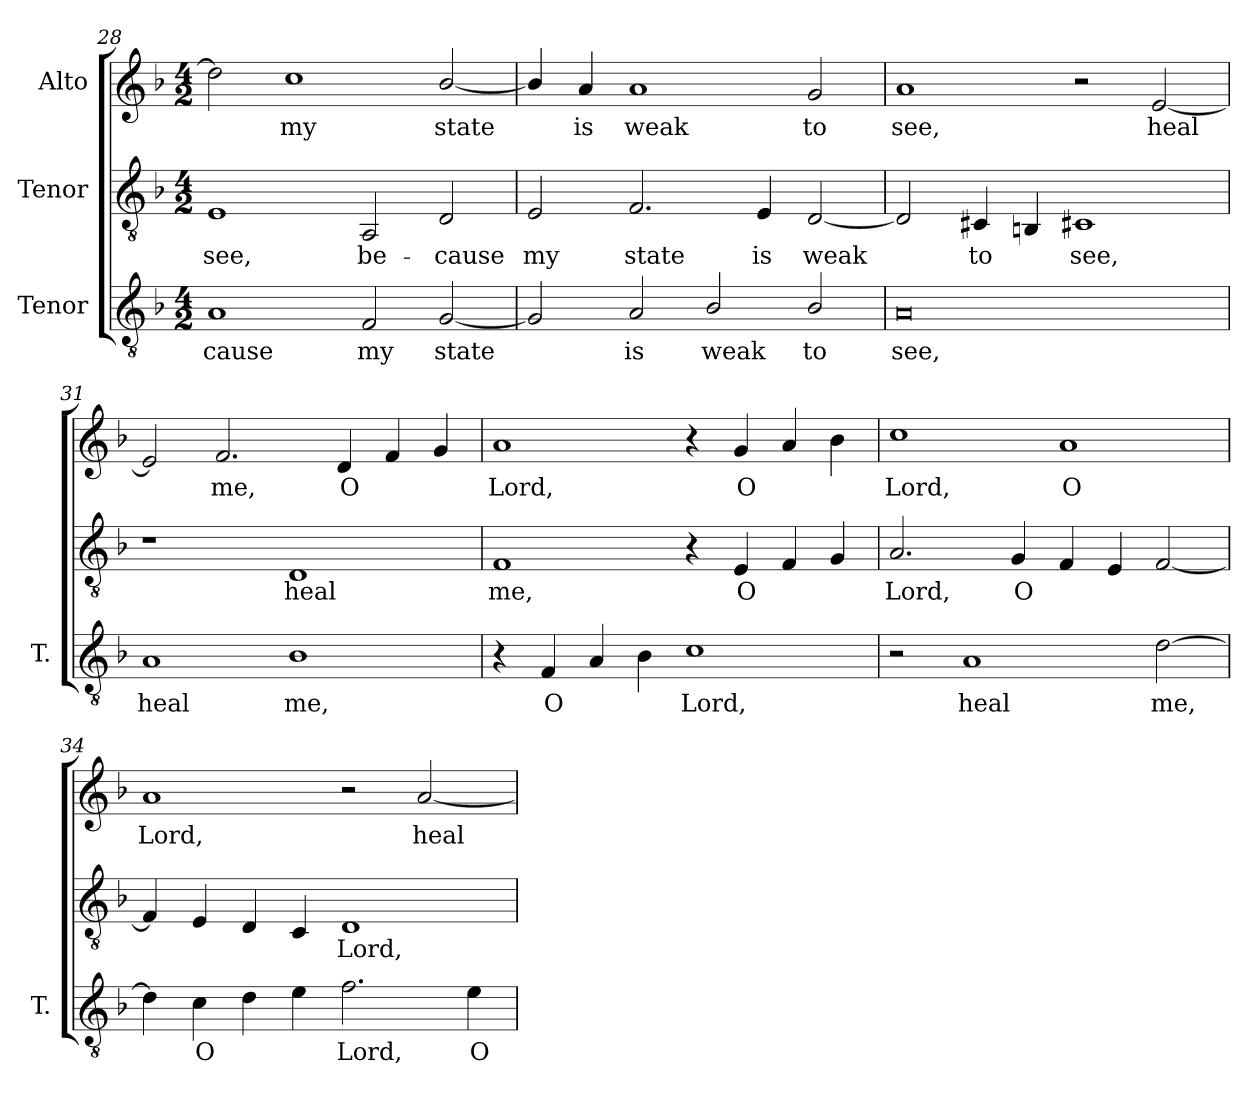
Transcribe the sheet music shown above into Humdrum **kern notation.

**kern	**text	**kern	**text	**kern	**text
*part3	*part3	*part2	*part2	*part1	*part1
*staff3	*staff3	*staff2	*staff2	*staff1	*staff1
*I"Tenor	*	*I"Tenor	*	*I"Alto	*
*I'T.	*	*	*	*	*
*clefGv2	*	*clefGv2	*	*clefG2	*
*ITrd7c12	*	*	*	*	*
*k[b-]	*	*k[b-]	*	*k[b-]	*
*F:	*	*F:	*	*F:	*
*M4/2	*	*M4/2	*	*M4/2	*
=28	=28	=28	=28	=28	=28
!	!LO:LY:b:color=#000000	!	!	!	!
!	!	!	!LO:LY:b:color=#000000	!	!
1AAi	-cause	1Ei	see,	2ddi\]	.
!	!	!	!	!	!LO:LY:b:color=#000000
.	.	.	.	1cci	my
!	!LO:LY:b:color=#000000	!	!	!	!
!	!	!	!LO:LY:b:color=#000000	!	!
2FFi/	my	2AAi/	be-	.	.
!	!LO:LY:b:color=#000000	!	!	!	!
!	!	!	!LO:LY:b:color=#000000	!	!
!	!	!	!	!	!LO:LY:b:color=#000000
[2GGi/	state	2Di/	-cause	[2b-i/	state
=29	=29	=29	=29	=29	=29
!	!	!	!LO:LY:b:color=#000000	!	!
2GGi/]	.	2Ei/	my	4b-i/]	.
!	!	!	!	!	!LO:LY:b:color=#000000
.	.	.	.	4ai/	is
!	!LO:LY:b:color=#000000	!	!	!	!
!	!	!	!LO:LY:b:color=#000000	!	!
!	!	!	!	!	!LO:LY:b:color=#000000
2AAi/	is	2.Fi/	state	1ai	weak
!	!LO:LY:b:color=#000000	!	!	!	!
2BB-i/	weak	.	.	.	.
!	!	!	!LO:LY:b:color=#000000	!	!
.	.	4Ei/	is	.	.
!	!LO:LY:b:color=#000000	!	!	!	!
!	!	!	!LO:LY:b:color=#000000	!	!
!	!	!	!	!	!LO:LY:b:color=#000000
2BB-i/	to	[2Di/	weak	2gi/	to
!!LO:LB:g=z
=30	=30	=30	=30	=30	=30
!	!LO:LY:b:color=#000000	!	!	!	!
!	!	!	!	!	!LO:LY:b:color=#000000
0AAi	see,	2Di/]	.	1ai	see,
!	!	!	!LO:LY:b:color=#000000	!	!
.	.	4C#Xi/	to	.	.
.	.	4BBni/	.	.	.
!	!	!	!LO:LY:b:color=#000000	!	!
.	.	1C#Xi	see,	2r	.
!	!	!	!	!	!LO:LY:b:color=#000000
.	.	.	.	[2ei/	heal
=31	=31	=31	=31	=31	=31
!	!LO:LY:b:color=#000000	!	!	!	!
1AAi	heal	1r	.	2ei/]	.
!	!	!	!	!	!LO:LY:b:color=#000000
.	.	.	.	2.fi/	me,
!	!LO:LY:b:color=#000000	!	!	!	!
!	!	!	!LO:LY:b:color=#000000	!	!
1BB-i	me,	1Di	heal	.	.
!	!	!	!	!	!LO:LY:b:color=#000000
.	.	.	.	4di/	O
.	.	.	.	4fi/	.
.	.	.	.	4gi/	.
=32	=32	=32	=32	=32	=32
!	!	!	!LO:LY:b:color=#000000	!	!
!	!	!	!	!	!LO:LY:b:color=#000000
4r	.	1Fi	me,	1ai	Lord,
!	!LO:LY:b:color=#000000	!	!	!	!
4FFi/	O	.	.	.	.
4AAi/	.	.	.	.	.
4BB-i\	.	.	.	.	.
!	!LO:LY:b:color=#000000	!	!	!	!
1Ci	Lord,	4r	.	4r	.
!	!	!	!LO:LY:b:color=#000000	!	!
!	!	!	!	!	!LO:LY:b:color=#000000
.	.	4Ei/	O	4gi/	O
.	.	4Fi/	.	4ai/	.
.	.	4Gi/	.	4b-i\	.
=33	=33	=33	=33	=33	=33
!	!	!	!LO:LY:b:color=#000000	!	!
!	!	!	!	!	!LO:LY:b:color=#000000
2r	.	2.Ai/	Lord,	1cci	Lord,
!	!LO:LY:b:color=#000000	!	!	!	!
1AAi	heal	.	.	.	.
!	!	!	!LO:LY:b:color=#000000	!	!
.	.	4Gi/	O	.	.
!	!	!	!	!	!LO:LY:b:color=#000000
.	.	4Fi/	.	1ai	O
.	.	4Ei/	.	.	.
!	!LO:LY:b:color=#000000	!	!	!	!
[2Di\	me,	[2Fi/	.	.	.
=34	=34	=34	=34	=34	=34
!	!	!	!	!	!LO:LY:b:color=#000000
4Di\]	.	4Fi/]	.	1ai	Lord,
!	!LO:LY:b:color=#000000	!	!	!	!
4Ci\	O	4Ei/	.	.	.
4Di\	.	4Di/	.	.	.
4Ei\	.	4Ci/	.	.	.
!	!LO:LY:b:color=#000000	!	!	!	!
!	!	!	!LO:LY:b:color=#000000	!	!
2.Fi\	Lord,	1Di	Lord,	2r	.
!	!	!	!	!	!LO:LY:b:color=#000000
.	.	.	.	[2ai/	heal
!	!LO:LY:b:color=#000000	!	!	!	!
4Ei\	O	.	.	.	.
=	=	=	=	=	=
*-	*-	*-	*-	*-	*-
